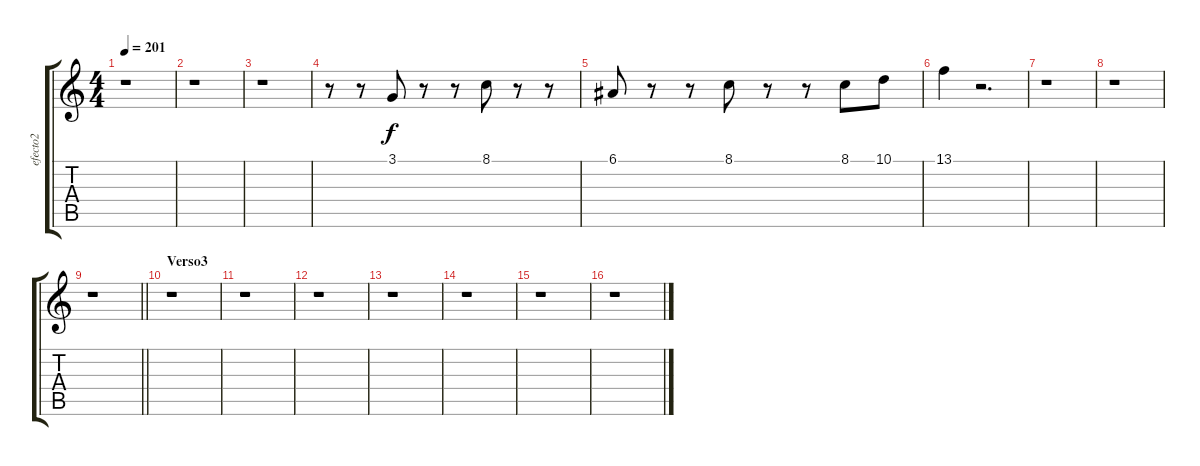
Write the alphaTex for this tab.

\track ("efecto2" "efecto2") {solo instrument pad6metallic}
\staff {score tabs}
\tuning (E4 B3 G3 D3 A2 E2) {hide}
\ts (4 4)
\tempo 201
\clef g2
\ks c
r.1{dy f} |
r.1 |
r.1 |
r.8 r.8 3.1.8 r.8 r.8 8.1.8 r.8 r.8 |
6.1.8 r.8 r.8 8.1.8 r.8 r.8 8.1.8 10.1.8 |
13.1.4 r.2{d} |
r.1 |
r.1 |
\barLineRight lightlight
r.1 |
\section ("" "Verso3")
r.1 |
r.1 |
r.1 |
r.1 |
r.1 |
r.1 |
r.1
